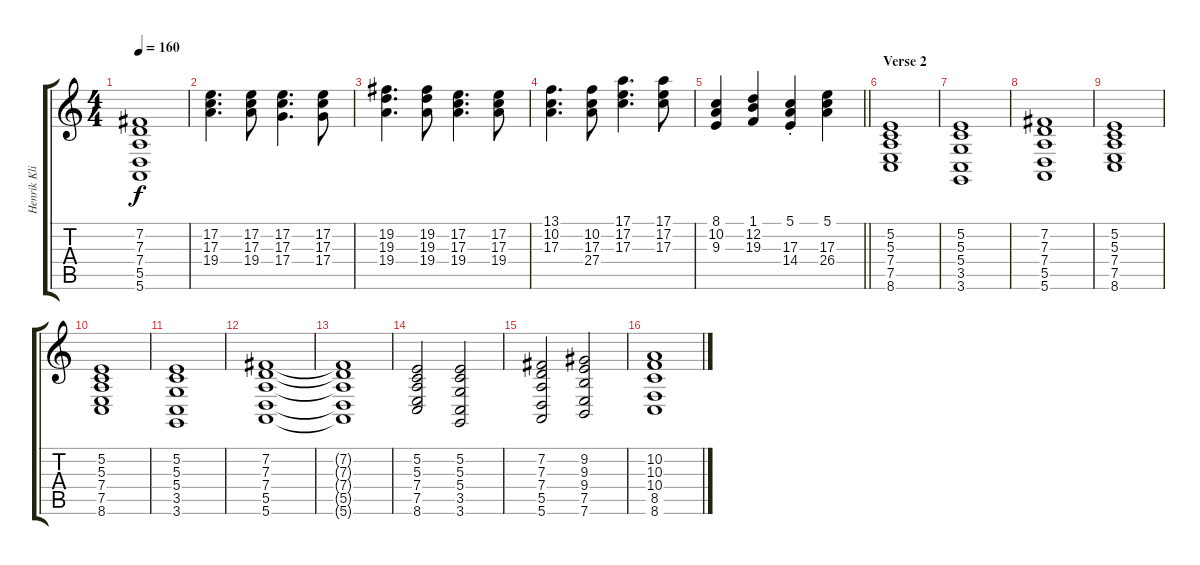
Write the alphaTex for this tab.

\track ("Henrik Klingenberg" "Henrik Kli") {instrument stringensemble1}
\staff {score tabs}
\tuning (E4 B3 G3 D3 A2 E2) {hide}
\ts (4 4)
\tempo 160
\clef g2
\ks c
(7.2{t} 7.3{t} 7.4{t} 5.5{t} 5.6{t}).1{dy f} |
(17.2 17.3 19.4).4{d volume 11 instrument harpsichord} (17.2 17.3 19.4).8 (17.2 17.3 17.4).4{d} (17.2 17.3 17.4).8 |
(19.2 19.3 19.4).4{d} (19.2 19.3 19.4).8 (17.2 17.3 19.4).4{d} (17.2 17.3 19.4).8 |
(13.1 10.2 17.3).4{d} (10.2 17.3 27.4).8 (17.1 17.2 17.3).4{d} (17.1 17.2 17.3).8 |
\barLineRight lightlight
(8.1 10.2 9.3).4 (1.1 12.2 19.3).4 (5.1{st} 17.3{st} 14.4{st}).4 (5.1 17.3 26.4).4{instrument stringensemble1} |
\section ("" "Verse 2")
(5.2 5.3 7.4 7.5 8.6).1{volume 11 instrument stringensemble1} |
(5.2 5.3 5.4 3.5 3.6).1 |
(7.2 7.3 7.4 5.5 5.6).1 |
(5.2 5.3 7.4 7.5 8.6).1 |
(5.2 5.3 7.4 7.5 8.6).1 |
(5.2 5.3 5.4 3.5 3.6).1 |
(7.2 7.3 7.4 5.5 5.6).1 |
(7.2{t} 7.3{t} 7.4{t} 5.5{t} 5.6{t}).1 |
(5.2 5.3 7.4 7.5 8.6).2 (5.2 5.3 5.4 3.5 3.6).2 |
(7.2 7.3 7.4 5.5 5.6).2 (9.2 9.3 9.4 7.5 7.6).2 |
(10.2 10.3 10.4 8.5 8.6).1
